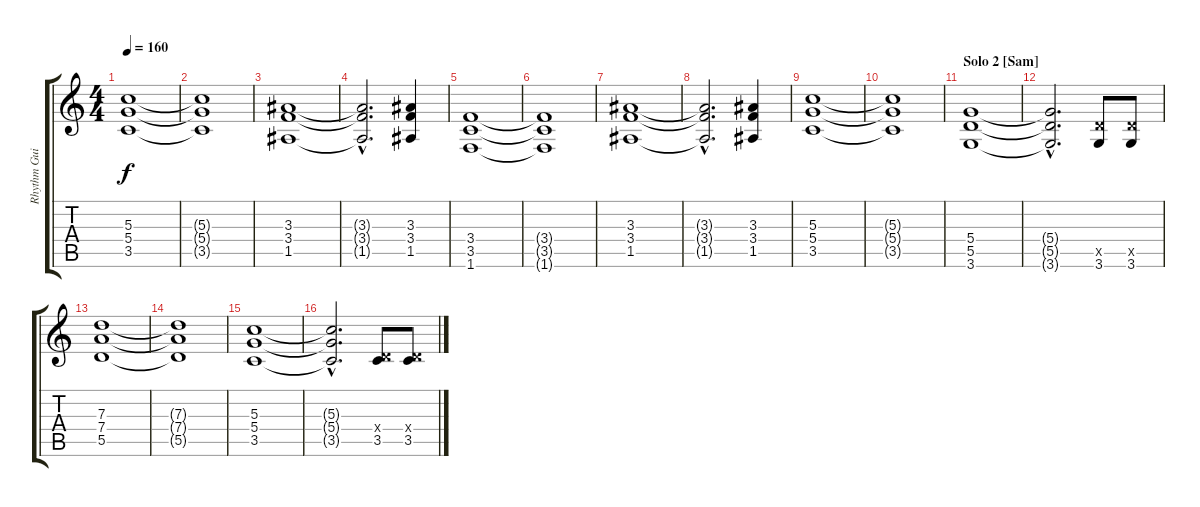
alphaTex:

\track ("Rhythm Guitar 2" "Rhythm Gui") {instrument overdrivenguitar}
\staff {score tabs}
\tuning (E4 B3 G3 D3 A2 E2) {hide}
\ts (4 4)
\tempo 160
\clef g2
\ks c
(5.3 5.4 3.5).1{dy f} |
(5.3{t} 5.4{t} 3.5{t}).1 |
(3.3 3.4 1.5).1 |
(3.3{hac t} 3.4{hac t} 1.5{hac t}).2{d} (3.3 3.4 1.5).4 |
(3.4 3.5 1.6).1 |
(3.4{t} 3.5{t} 1.6{t}).1 |
(3.3 3.4 1.5).1 |
(3.3{hac t} 3.4{hac t} 1.5{hac t}).2{d} (3.3 3.4 1.5).4 |
(5.3 5.4 3.5).1 |
(5.3{t} 5.4{t} 3.5{t}).1 |
\section ("" "Solo 2 [Sam]")
(5.4 5.5 3.6).1 |
(5.4{hac t} 5.5{hac t} 3.6{hac t}).2{d} (5.5{x} 3.6).8 (5.5{x} 3.6).8 |
(7.3 7.4 5.5).1 |
(7.3{t} 7.4{t} 5.5{t}).1 |
(5.3 5.4 3.5).1 |
(5.3{hac t} 5.4{hac t} 3.5{hac t}).2{d} (0.4{x} 3.5).8 (0.4{x} 3.5).8
